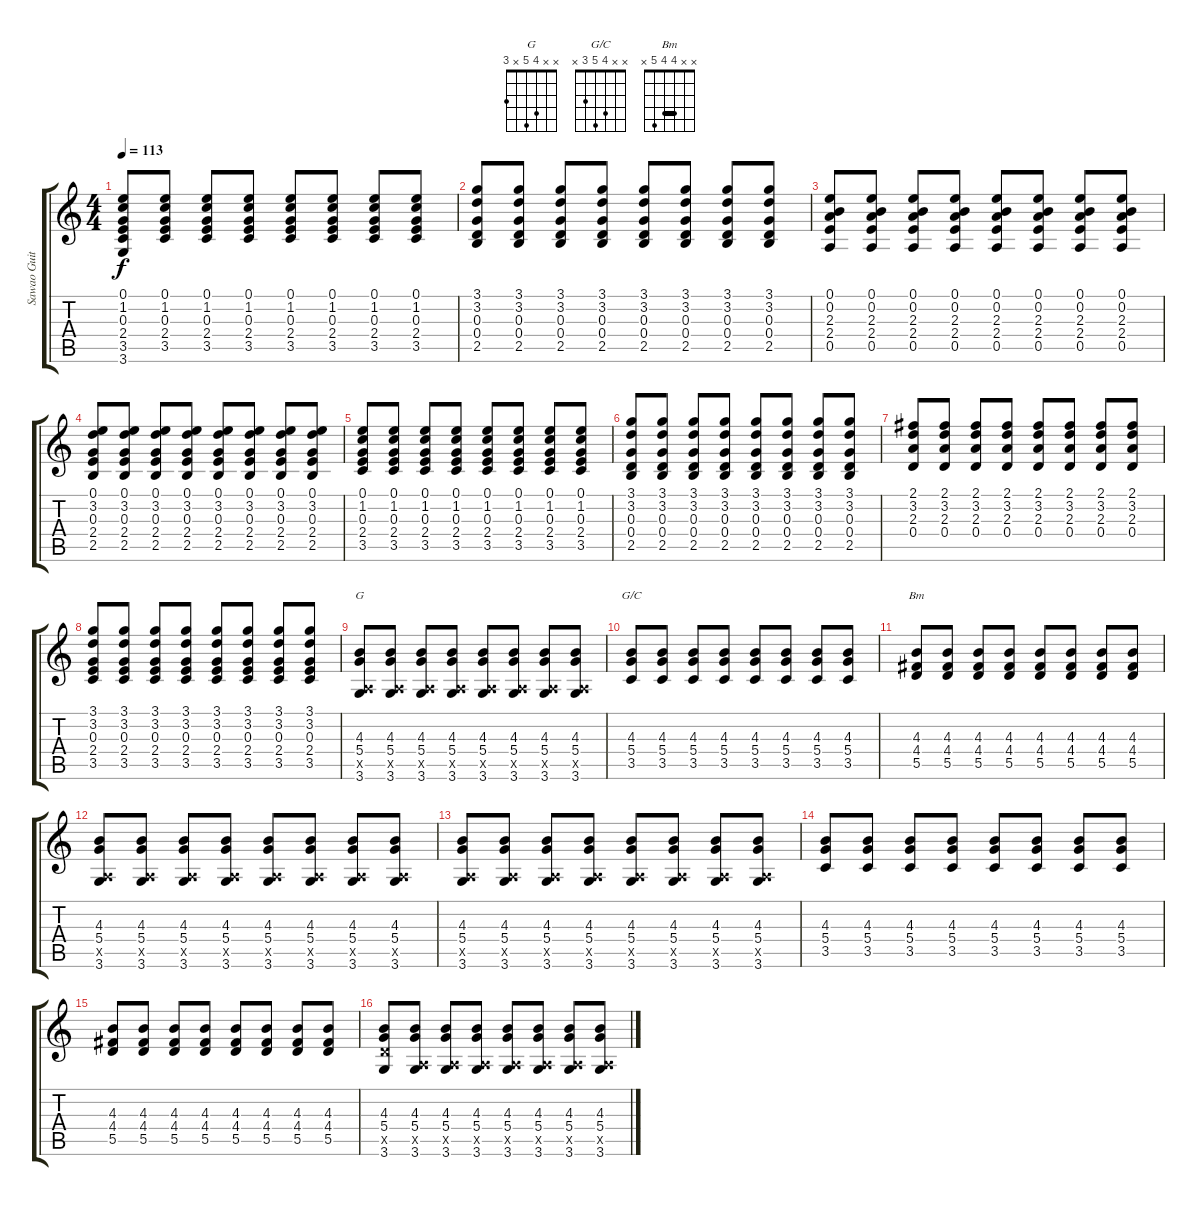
\track ("Sawao Guitar" "Sawao Guit") {instrument acousticguitarsteel}
\staff {score tabs}
\tuning (E4 B3 G3 D3 A2 E2) {hide}
\chord ("G" x x 4 5 x 3)
\chord ("G/C" x x 4 5 3 x)
\chord ("Bm" x x 4 4 5 x) {barre 4}
\ts (4 4)
\tempo 113
\clef g2
\ks c
(0.1 1.2 0.3 2.4 3.5 3.6).8{dy f} (0.1 1.2 0.3 2.4 3.5).8 (0.1 1.2 0.3 2.4 3.5).8 (0.1 1.2 0.3 2.4 3.5).8 (0.1 1.2 0.3 2.4 3.5).8 (0.1 1.2 0.3 2.4 3.5).8 (0.1 1.2 0.3 2.4 3.5).8 (0.1 1.2 0.3 2.4 3.5).8 |
(3.1 3.2 0.3 0.4 2.5).8 (3.1 3.2 0.3 0.4 2.5).8 (3.1 3.2 0.3 0.4 2.5).8 (3.1 3.2 0.3 0.4 2.5).8 (3.1 3.2 0.3 0.4 2.5).8 (3.1 3.2 0.3 0.4 2.5).8 (3.1 3.2 0.3 0.4 2.5).8 (3.1 3.2 0.3 0.4 2.5).8 |
(0.1 0.2 2.3 2.4 0.5).8 (0.1 0.2 2.3 2.4 0.5).8 (0.1 0.2 2.3 2.4 0.5).8 (0.1 0.2 2.3 2.4 0.5).8 (0.1 0.2 2.3 2.4 0.5).8 (0.1 0.2 2.3 2.4 0.5).8 (0.1 0.2 2.3 2.4 0.5).8 (0.1 0.2 2.3 2.4 0.5).8 |
(0.1 3.2 0.3 2.4 2.5).8 (0.1 3.2 0.3 2.4 2.5).8 (0.1 3.2 0.3 2.4 2.5).8 (0.1 3.2 0.3 2.4 2.5).8 (0.1 3.2 0.3 2.4 2.5).8 (0.1 3.2 0.3 2.4 2.5).8 (0.1 3.2 0.3 2.4 2.5).8 (0.1 3.2 0.3 2.4 2.5).8 |
(0.1 1.2 0.3 2.4 3.5).8 (0.1 1.2 0.3 2.4 3.5).8 (0.1 1.2 0.3 2.4 3.5).8 (0.1 1.2 0.3 2.4 3.5).8 (0.1 1.2 0.3 2.4 3.5).8 (0.1 1.2 0.3 2.4 3.5).8 (0.1 1.2 0.3 2.4 3.5).8 (0.1 1.2 0.3 2.4 3.5).8 |
(3.1 3.2 0.3 0.4 2.5).8 (3.1 3.2 0.3 0.4 2.5).8 (3.1 3.2 0.3 0.4 2.5).8 (3.1 3.2 0.3 0.4 2.5).8 (3.1 3.2 0.3 0.4 2.5).8 (3.1 3.2 0.3 0.4 2.5).8 (3.1 3.2 0.3 0.4 2.5).8 (3.1 3.2 0.3 0.4 2.5).8 |
(2.1 3.2 2.3 0.4).8 (2.1 3.2 2.3 0.4).8 (2.1 3.2 2.3 0.4).8 (2.1 3.2 2.3 0.4).8 (2.1 3.2 2.3 0.4).8 (2.1 3.2 2.3 0.4).8 (2.1 3.2 2.3 0.4).8 (2.1 3.2 2.3 0.4).8 |
(3.1 3.2 0.3 2.4 3.5).8 (3.1 3.2 0.3 2.4 3.5).8 (3.1 3.2 0.3 2.4 3.5).8 (3.1 3.2 0.3 2.4 3.5).8 (3.1 3.2 0.3 2.4 3.5).8 (3.1 3.2 0.3 2.4 3.5).8 (3.1 3.2 0.3 2.4 3.5).8 (3.1 3.2 0.3 2.4 3.5).8 |
(4.3 5.4 0.5{x} 3.6).8{ch "G"} (4.3 5.4 0.5{x} 3.6).8 (4.3 5.4 0.5{x} 3.6).8 (4.3 5.4 0.5{x} 3.6).8 (4.3 5.4 0.5{x} 3.6).8 (4.3 5.4 0.5{x} 3.6).8 (4.3 5.4 0.5{x} 3.6).8 (4.3 5.4 0.5{x} 3.6).8 |
(4.3 5.4 3.5).8{ch "G/C"} (4.3 5.4 3.5).8 (4.3 5.4 3.5).8 (4.3 5.4 3.5).8 (4.3 5.4 3.5).8 (4.3 5.4 3.5).8 (4.3 5.4 3.5).8 (4.3 5.4 3.5).8 |
(4.3 4.4 5.5).8{ch "Bm"} (4.3 4.4 5.5).8 (4.3 4.4 5.5).8 (4.3 4.4 5.5).8 (4.3 4.4 5.5).8 (4.3 4.4 5.5).8 (4.3 4.4 5.5).8 (4.3 4.4 5.5).8 |
(4.3 5.4 0.5{x} 3.6).8 (4.3 5.4 0.5{x} 3.6).8 (4.3 5.4 0.5{x} 3.6).8 (4.3 5.4 0.5{x} 3.6).8 (4.3 5.4 0.5{x} 3.6).8 (4.3 5.4 0.5{x} 3.6).8 (4.3 5.4 0.5{x} 3.6).8 (4.3 5.4 0.5{x} 3.6).8 |
(4.3 5.4 0.5{x} 3.6).8 (4.3 5.4 0.5{x} 3.6).8 (4.3 5.4 0.5{x} 3.6).8 (4.3 5.4 0.5{x} 3.6).8 (4.3 5.4 0.5{x} 3.6).8 (4.3 5.4 0.5{x} 3.6).8 (4.3 5.4 0.5{x} 3.6).8 (4.3 5.4 0.5{x} 3.6).8 |
(4.3 5.4 3.5).8 (4.3 5.4 3.5).8 (4.3 5.4 3.5).8 (4.3 5.4 3.5).8 (4.3 5.4 3.5).8 (4.3 5.4 3.5).8 (4.3 5.4 3.5).8 (4.3 5.4 3.5).8 |
(4.3 4.4 5.5).8 (4.3 4.4 5.5).8 (4.3 4.4 5.5).8 (4.3 4.4 5.5).8 (4.3 4.4 5.5).8 (4.3 4.4 5.5).8 (4.3 4.4 5.5).8 (4.3 4.4 5.5).8 |
(4.3 5.4 5.5{x} 3.6).8 (4.3 5.4 0.5{x} 3.6).8 (4.3 5.4 0.5{x} 3.6).8 (4.3 5.4 0.5{x} 3.6).8 (4.3 5.4 0.5{x} 3.6).8 (4.3 5.4 0.5{x} 3.6).8 (4.3 5.4 0.5{x} 3.6).8 (4.3 5.4 0.5{x} 3.6).8
